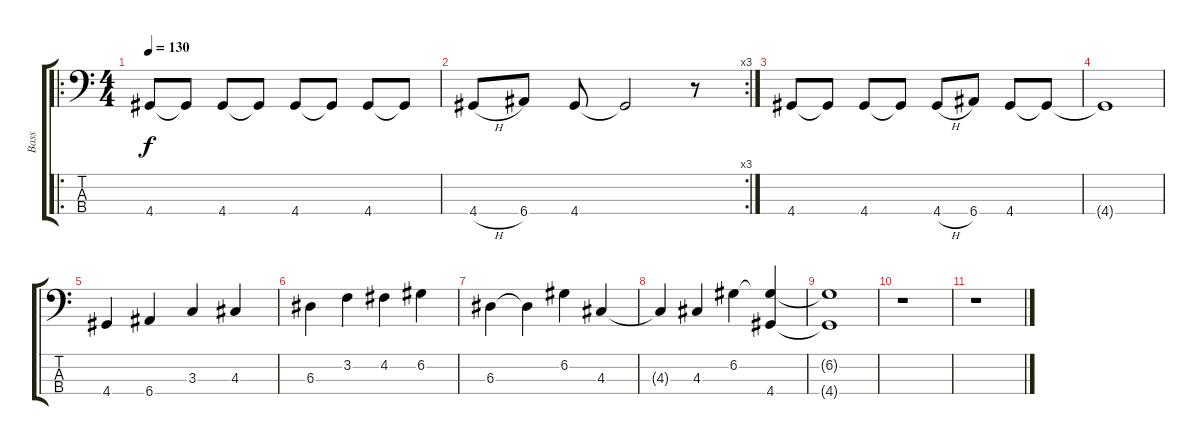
\track ("Bass" "Bass") {instrument electricbasspick}
\staff {score tabs}
\tuning (G2 D2 A1 E1) {hide}
\ro
\ts (4 4)
\tempo 130
\clef f4
\ks c
4.4.8{dy f} 4.4{t}.8 4.4.8 4.4{t}.8 4.4.8 4.4{t}.8 4.4.8 4.4{t}.8 |
\rc 3
4.4{h}.8 6.4.8 4.4.8 4.4{t}.2 r.8 |
4.4.8 4.4{t}.8 4.4.8 4.4{t}.8 4.4{h}.8 6.4.8 4.4.8 4.4{t}.8 |
4.4{t}.1 |
4.4.4 6.4.4 3.3.4 4.3.4 |
6.3.4 3.2.4 4.2.4 6.2.4 |
6.3.4 6.3{t}.4 6.2.4 4.3.4 |
4.3{t}.4 4.3.4 6.2.4 (6.2{t} 4.4).4 |
(6.2{t} 4.4{t}).1 |
r.1 |
r.1
